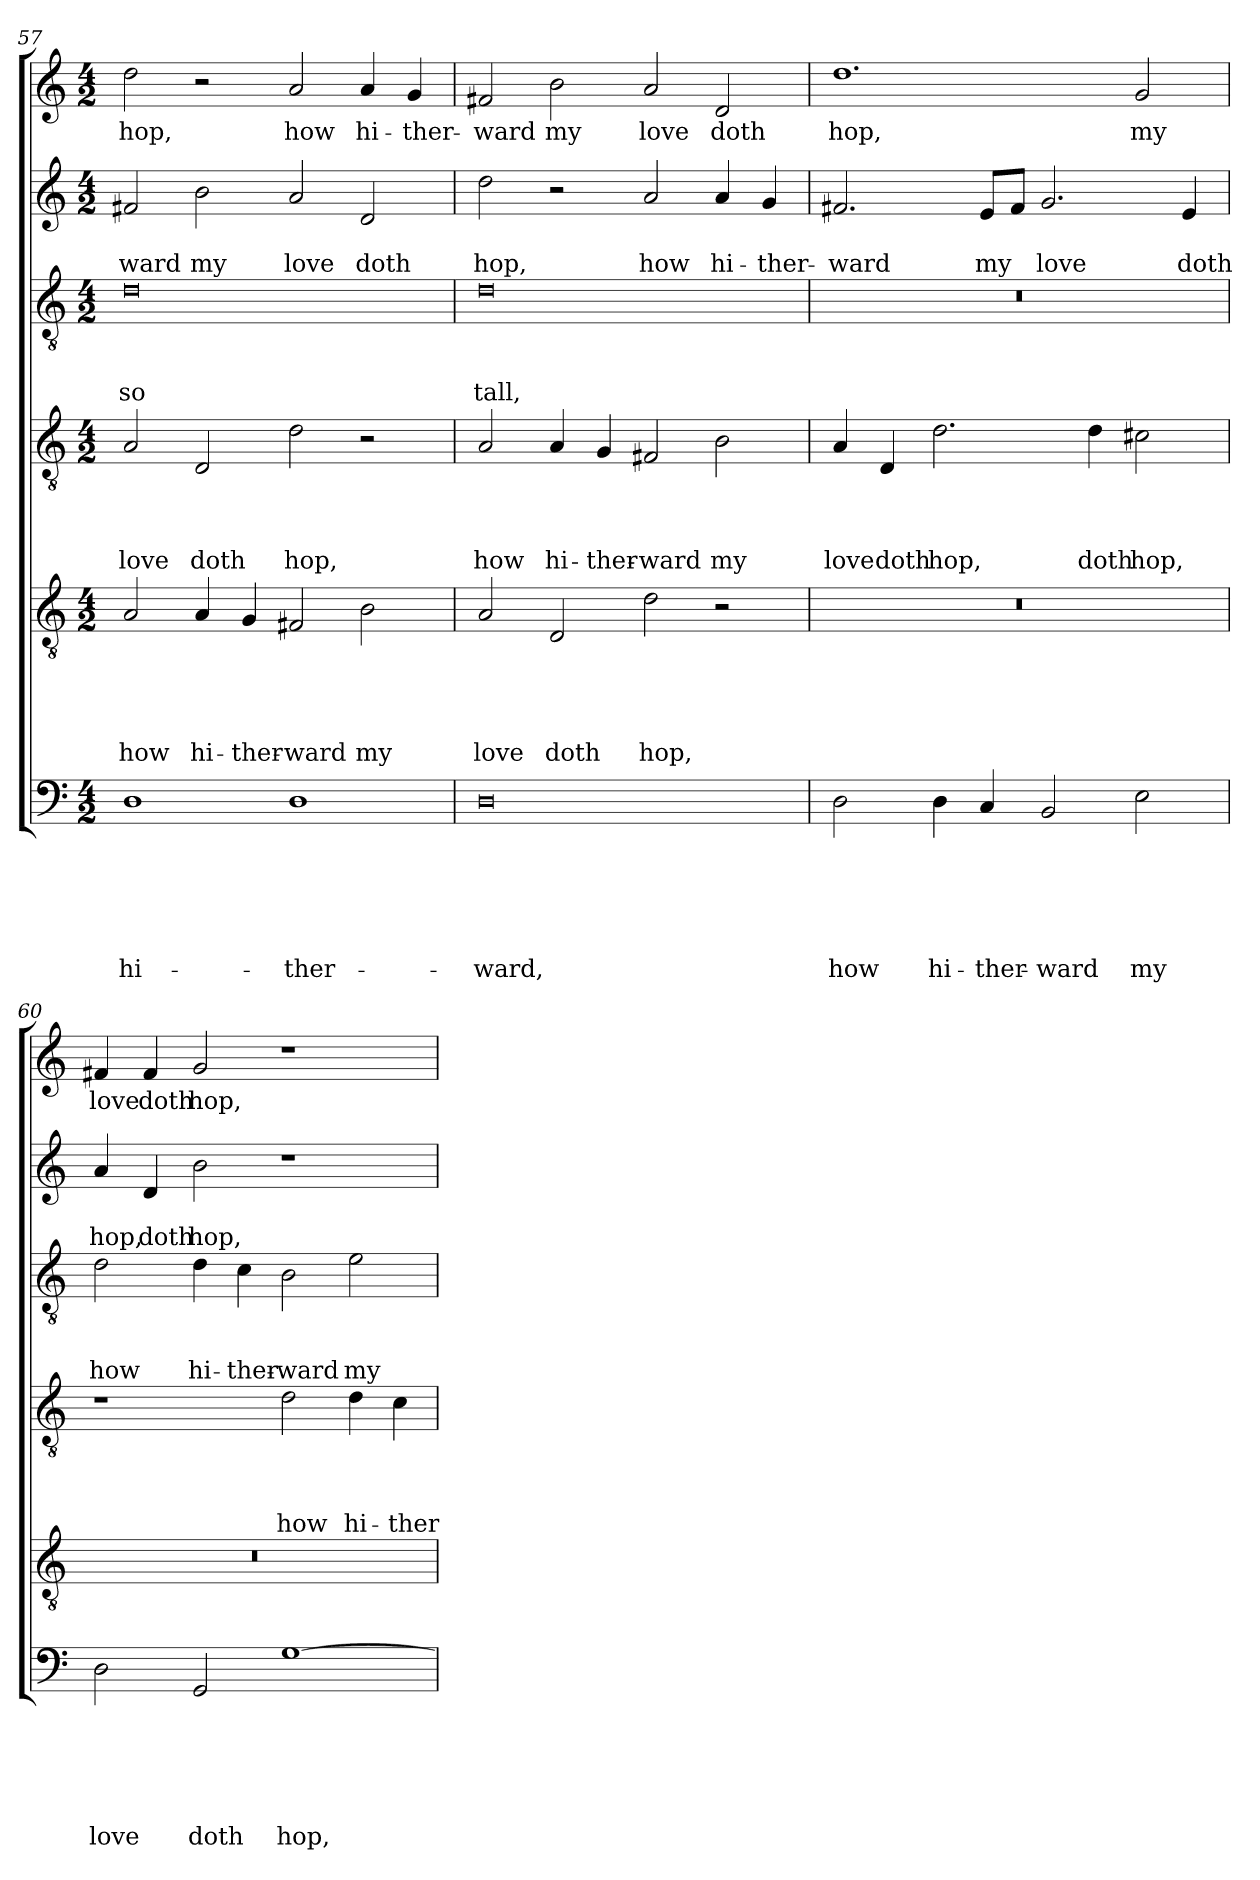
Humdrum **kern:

**kern	**text	**text	**text	**text	**text	**text	**kern	**text	**text	**text	**text	**text	**kern	**text	**text	**text	**text	**kern	**text	**text	**text	**kern	**text	**text	**kern	**text
*part6	*part6	*part6	*part6	*part6	*part6	*part6	*part5	*part5	*part5	*part5	*part5	*part5	*part4	*part4	*part4	*part4	*part4	*part3	*part3	*part3	*part3	*part2	*part2	*part2	*part1	*part1
*staff6	*staff6	*staff6	*staff6	*staff6	*staff6	*staff6	*staff5	*staff5	*staff5	*staff5	*staff5	*staff5	*staff4	*staff4	*staff4	*staff4	*staff4	*staff3	*staff3	*staff3	*staff3	*staff2	*staff2	*staff2	*staff1	*staff1
*clefF4	*	*	*	*	*	*	*clefGv2	*	*	*	*	*	*clefGv2	*	*	*	*	*clefGv2	*	*	*	*clefG2	*	*	*clefG2	*
*k[]	*	*	*	*	*	*	*k[]	*	*	*	*	*	*k[]	*	*	*	*	*k[]	*	*	*	*k[]	*	*	*k[]	*
*C:	*	*	*	*	*	*	*C:	*	*	*	*	*	*C:	*	*	*	*	*C:	*	*	*	*C:	*	*	*C:	*
*M4/2	*	*	*	*	*	*	*M4/2	*	*	*	*	*	*M4/2	*	*	*	*	*M4/2	*	*	*	*M4/2	*	*	*M4/2	*
=57	=57	=57	=57	=57	=57	=57	=57	=57	=57	=57	=57	=57	=57	=57	=57	=57	=57	=57	=57	=57	=57	=57	=57	=57	=57	=57
!	!	!	!	!	!	!LO:LY:b	!	!	!	!	!	!LO:LY:b	!	!	!	!	!LO:LY:b	!	!	!	!LO:LY:b	!	!	!LO:LY:b	!	!LO:LY:b
1D	.	.	.	.	.	hi-	2A/	.	.	.	.	how	2A/	.	.	.	love	0d	.	.	so	2f#X/	.	-ward	2dd\	hop,
!	!	!	!	!	!	!	!	!	!	!	!	!LO:LY:b	!	!	!	!	!LO:LY:b	!	!	!	!	!	!	!LO:LY:b	!	!
.	.	.	.	.	.	.	4A/	.	.	.	.	hi-	2D/	.	.	.	doth	.	.	.	.	2b\	.	my	2r	.
!	!	!	!	!	!	!	!	!	!	!	!	!LO:LY:b	!	!	!	!	!	!	!	!	!	!	!	!	!	!
.	.	.	.	.	.	.	4G/	.	.	.	.	-ther-	.	.	.	.	.	.	.	.	.	.	.	.	.	.
!	!	!	!	!	!	!LO:LY:b	!	!	!	!	!	!LO:LY:b	!	!	!	!	!LO:LY:b	!	!	!	!	!	!	!LO:LY:b	!	!LO:LY:b
1D	.	.	.	.	.	-ther-	2F#X/	.	.	.	.	-ward	2d\	.	.	.	hop,	.	.	.	.	2a/	.	love	2a/	how
!	!	!	!	!	!	!	!	!	!	!	!	!LO:LY:b	!	!	!	!	!	!	!	!	!	!	!	!LO:LY:b	!	!LO:LY:b
.	.	.	.	.	.	.	2B\	.	.	.	.	my	2r	.	.	.	.	.	.	.	.	2d/	.	doth	4a/	hi-
!	!	!	!	!	!	!	!	!	!	!	!	!	!	!	!	!	!	!	!	!	!	!	!	!	!	!LO:LY:b
.	.	.	.	.	.	.	.	.	.	.	.	.	.	.	.	.	.	.	.	.	.	.	.	.	4g/	-ther-
=58	=58	=58	=58	=58	=58	=58	=58	=58	=58	=58	=58	=58	=58	=58	=58	=58	=58	=58	=58	=58	=58	=58	=58	=58	=58	=58
!	!	!	!	!	!	!LO:LY:b	!	!	!	!	!	!LO:LY:b	!	!	!	!	!LO:LY:b	!	!	!	!LO:LY:b	!	!	!LO:LY:b	!	!LO:LY:b
0D	.	.	.	.	.	-ward,	2A/	.	.	.	.	love	2A/	.	.	.	how	0d	.	.	tall,	2dd\	.	hop,	2f#X/	-ward
!	!	!	!	!	!	!	!	!	!	!	!	!LO:LY:b	!	!	!	!	!LO:LY:b	!	!	!	!	!	!	!	!	!LO:LY:b
.	.	.	.	.	.	.	2D/	.	.	.	.	doth	4A/	.	.	.	hi-	.	.	.	.	2r	.	.	2b\	my
!	!	!	!	!	!	!	!	!	!	!	!	!	!	!	!	!	!LO:LY:b	!	!	!	!	!	!	!	!	!
.	.	.	.	.	.	.	.	.	.	.	.	.	4G/	.	.	.	-ther-	.	.	.	.	.	.	.	.	.
!	!	!	!	!	!	!	!	!	!	!	!	!LO:LY:b	!	!	!	!	!LO:LY:b	!	!	!	!	!	!	!LO:LY:b	!	!LO:LY:b
.	.	.	.	.	.	.	2d\	.	.	.	.	hop,	2F#X/	.	.	.	-ward	.	.	.	.	2a/	.	how	2a/	love
!	!	!	!	!	!	!	!	!	!	!	!	!	!	!	!	!	!LO:LY:b	!	!	!	!	!	!	!LO:LY:b	!	!LO:LY:b
.	.	.	.	.	.	.	2r	.	.	.	.	.	2B\	.	.	.	my	.	.	.	.	4a/	.	hi-	2d/	doth
!	!	!	!	!	!	!	!	!	!	!	!	!	!	!	!	!	!	!	!	!	!	!	!	!LO:LY:b	!	!
.	.	.	.	.	.	.	.	.	.	.	.	.	.	.	.	.	.	.	.	.	.	4g/	.	-ther-	.	.
=59	=59	=59	=59	=59	=59	=59	=59	=59	=59	=59	=59	=59	=59	=59	=59	=59	=59	=59	=59	=59	=59	=59	=59	=59	=59	=59
!	!	!	!	!	!	!LO:LY:b	!	!	!	!	!	!	!	!	!	!	!LO:LY:b	!	!	!	!	!	!	!LO:LY:b	!	!LO:LY:b
2D\	.	.	.	.	.	how	0r	.	.	.	.	.	4A/	.	.	.	love	0r	.	.	.	2.f#X/	.	-ward	1.dd	hop,
!	!	!	!	!	!	!	!	!	!	!	!	!	!	!	!	!	!LO:LY:b	!	!	!	!	!	!	!	!	!
.	.	.	.	.	.	.	.	.	.	.	.	.	4D/	.	.	.	doth	.	.	.	.	.	.	.	.	.
!	!	!	!	!	!	!LO:LY:b	!	!	!	!	!	!	!	!	!	!	!LO:LY:b	!	!	!	!	!	!	!	!	!
4D\	.	.	.	.	.	hi-	.	.	.	.	.	.	2.d\	.	.	.	hop,	.	.	.	.	.	.	.	.	.
!	!	!	!	!	!	!LO:LY:b	!	!	!	!	!	!	!	!	!	!	!	!	!	!	!	!	!	!LO:LY:b	!	!
4C/	.	.	.	.	.	-ther-	.	.	.	.	.	.	.	.	.	.	.	.	.	.	.	8e/L	.	my	.	.
.	.	.	.	.	.	.	.	.	.	.	.	.	.	.	.	.	.	.	.	.	.	8f#/J	.	.	.	.
!	!	!	!	!	!	!LO:LY:b	!	!	!	!	!	!	!	!	!	!	!	!	!	!	!	!	!	!LO:LY:b	!	!
2BB/	.	.	.	.	.	-ward	.	.	.	.	.	.	.	.	.	.	.	.	.	.	.	2.g/	.	love	.	.
!	!	!	!	!	!	!	!	!	!	!	!	!	!	!	!	!	!LO:LY:b	!	!	!	!	!	!	!	!	!
.	.	.	.	.	.	.	.	.	.	.	.	.	4d\	.	.	.	doth	.	.	.	.	.	.	.	.	.
!	!	!	!	!	!	!LO:LY:b	!	!	!	!	!	!	!	!	!	!	!LO:LY:b	!	!	!	!	!	!	!	!	!LO:LY:b
2E\	.	.	.	.	.	my	.	.	.	.	.	.	2c#X\	.	.	.	hop,	.	.	.	.	.	.	.	2g/	my
!	!	!	!	!	!	!	!	!	!	!	!	!	!	!	!	!	!	!	!	!	!	!	!	!LO:LY:b	!	!
.	.	.	.	.	.	.	.	.	.	.	.	.	.	.	.	.	.	.	.	.	.	4e/	.	doth	.	.
!!LO:PB:g=z
=60	=60	=60	=60	=60	=60	=60	=60	=60	=60	=60	=60	=60	=60	=60	=60	=60	=60	=60	=60	=60	=60	=60	=60	=60	=60	=60
!	!	!	!	!	!	!LO:LY:b	!	!	!	!	!	!	!	!	!	!	!	!	!	!	!LO:LY:b	!	!	!LO:LY:b	!	!LO:LY:b
2D\	.	.	.	.	.	love	0r	.	.	.	.	.	1r	.	.	.	.	2d\	.	.	how	4a/	.	hop,	4f#X/	love
!	!	!	!	!	!	!	!	!	!	!	!	!	!	!	!	!	!	!	!	!	!	!	!	!LO:LY:b	!	!LO:LY:b
.	.	.	.	.	.	.	.	.	.	.	.	.	.	.	.	.	.	.	.	.	.	4d/	.	doth	4f#/	doth
!	!	!	!	!	!	!LO:LY:b	!	!	!	!	!	!	!	!	!	!	!	!	!	!	!LO:LY:b	!	!	!LO:LY:b	!	!LO:LY:b
2GG/	.	.	.	.	.	doth	.	.	.	.	.	.	.	.	.	.	.	4d\	.	.	hi-	2b\	.	hop,	2g/	hop,
!	!	!	!	!	!	!	!	!	!	!	!	!	!	!	!	!	!	!	!	!	!LO:LY:b	!	!	!	!	!
.	.	.	.	.	.	.	.	.	.	.	.	.	.	.	.	.	.	4c\	.	.	-ther-	.	.	.	.	.
!	!	!	!	!	!	!LO:LY:b	!	!	!	!	!	!	!	!	!	!	!LO:LY:b	!	!	!	!LO:LY:b	!	!	!	!	!
[1G	.	.	.	.	.	hop,	.	.	.	.	.	.	2d\	.	.	.	how	2B\	.	.	-ward	1r	.	.	1r	.
!	!	!	!	!	!	!	!	!	!	!	!	!	!	!	!	!	!LO:LY:b	!	!	!	!LO:LY:b	!	!	!	!	!
.	.	.	.	.	.	.	.	.	.	.	.	.	4d\	.	.	.	hi-	2e\	.	.	my	.	.	.	.	.
!	!	!	!	!	!	!	!	!	!	!	!	!	!	!	!	!	!LO:LY:b	!	!	!	!	!	!	!	!	!
.	.	.	.	.	.	.	.	.	.	.	.	.	4c\	.	.	.	-ther-	.	.	.	.	.	.	.	.	.
=	=	=	=	=	=	=	=	=	=	=	=	=	=	=	=	=	=	=	=	=	=	=	=	=	=	=
*-	*-	*-	*-	*-	*-	*-	*-	*-	*-	*-	*-	*-	*-	*-	*-	*-	*-	*-	*-	*-	*-	*-	*-	*-	*-	*-
